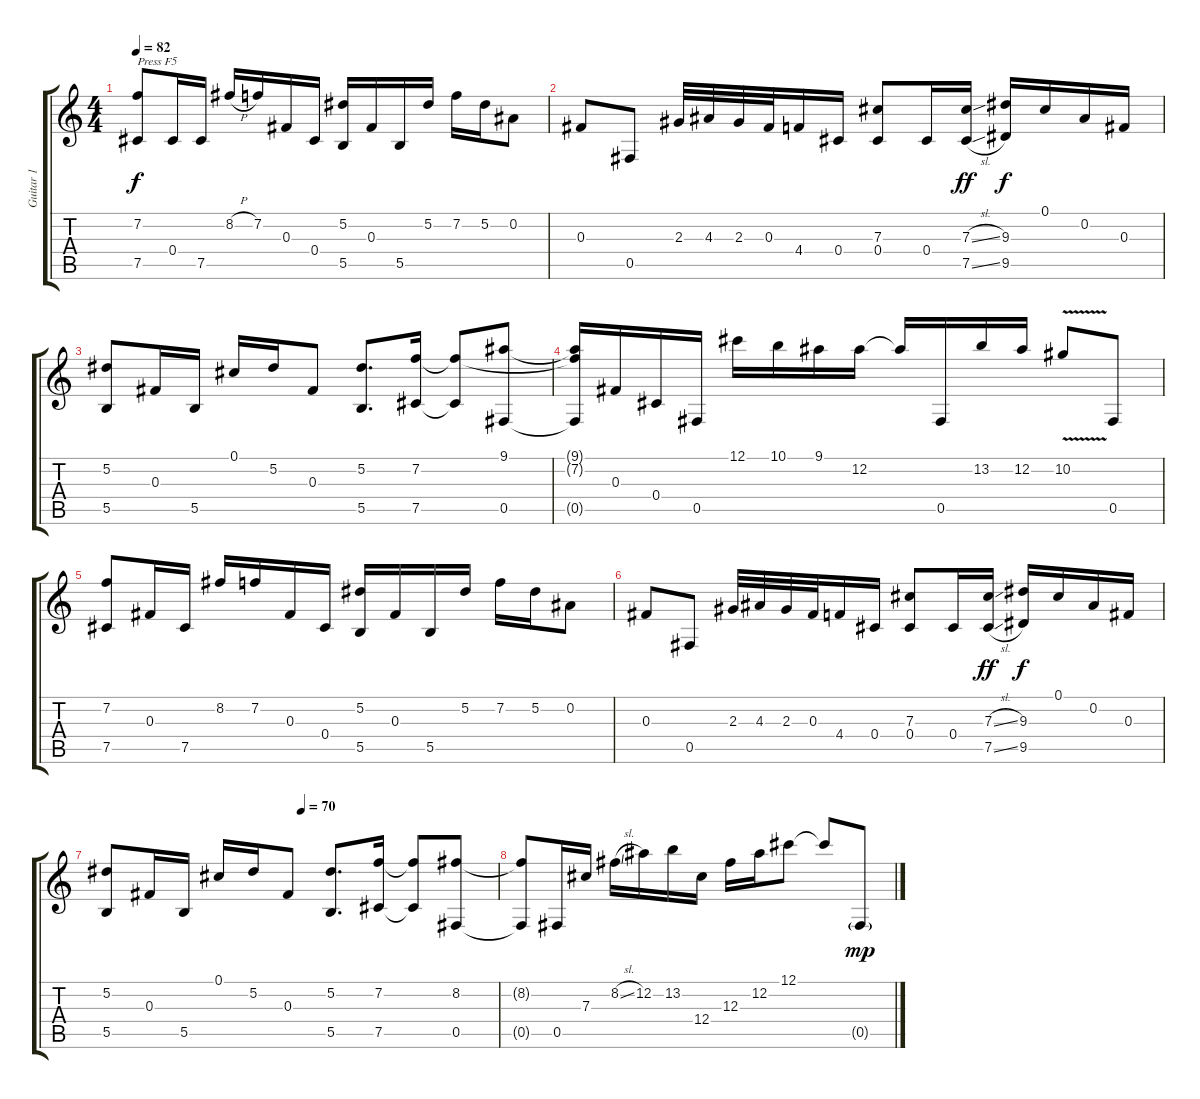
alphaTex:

\track ("Guitar 1" "Guitar 1") {instrument acousticguitarnylon}
\staff {score tabs}
\tuning (Db4 Bb3 Gb3 Db3 Gb2 Db2) {hide}
\ts (4 4)
\tempo 82
\clef g2
\ks c
(7.2 7.5).8{txt "Press F5" dy f instrument acousticguitarnylon} 0.4.16 7.5.16 8.2{h}.16 7.2.16 0.3.16 0.4.16 (5.2 5.5).16 0.3.16 5.5.16 5.2.16 7.2.16 5.2.16 0.2.8 |
0.3.8 0.5.8 2.3.32 4.3.32 2.3.32 0.3.32 4.4.16 0.4.16 (7.3 0.4).8 0.4.16 (7.3{sl} 7.5{sl}).16{dy ff} (9.3 9.5).16{dy f} 0.1.16 0.2.16 0.3.16 |
(5.2 5.5).8 0.3.16 5.5.16 0.1.16 5.2.16 0.3.8 (5.2 5.5).8{d} (7.2 7.5).16 (7.2{t} 7.5{t}).8 (9.1 0.5).8 |
(9.1{t} 7.2{t} 0.5{t}).16 0.3.16 0.4.16 0.5.16 12.1.16 10.1.16 9.1.16 12.2.16 12.2{t}.16 0.5.16 13.2.16 12.2.16 10.2{v}.8 0.5.8 |
(7.2 7.5).8 0.3.16 7.5.16 8.2.16 7.2.16 0.3.16 0.4.16 (5.2 5.5).16 0.3.16 5.5.16 5.2.16 7.2.16 5.2.16 0.2.8 |
0.3.8 0.5.8 2.3.32 4.3.32 2.3.32 0.3.32 4.4.16 0.4.16 (7.3 0.4).8 0.4.16 (7.3{sl} 7.5{sl}).16{dy ff} (9.3 9.5).16{dy f} 0.1.16 0.2.16 0.3.16 |
\tempo (70 0.5)
(5.2 5.5).8 0.3.16 5.5.16 0.1.16 5.2.16 0.3.8 (5.2 5.5).8{d} (7.2 7.5).16 (7.2{t} 7.5{t}).8 (8.2 0.5).8 |
(8.2{t} 0.5{t}).8 0.5.16 7.3.16 8.2{sl}.16 12.2.16 13.2.16 12.4.16 12.3.16 12.2.16 12.1.8 12.1{t}.8 0.5{g}.8{dy mp}
